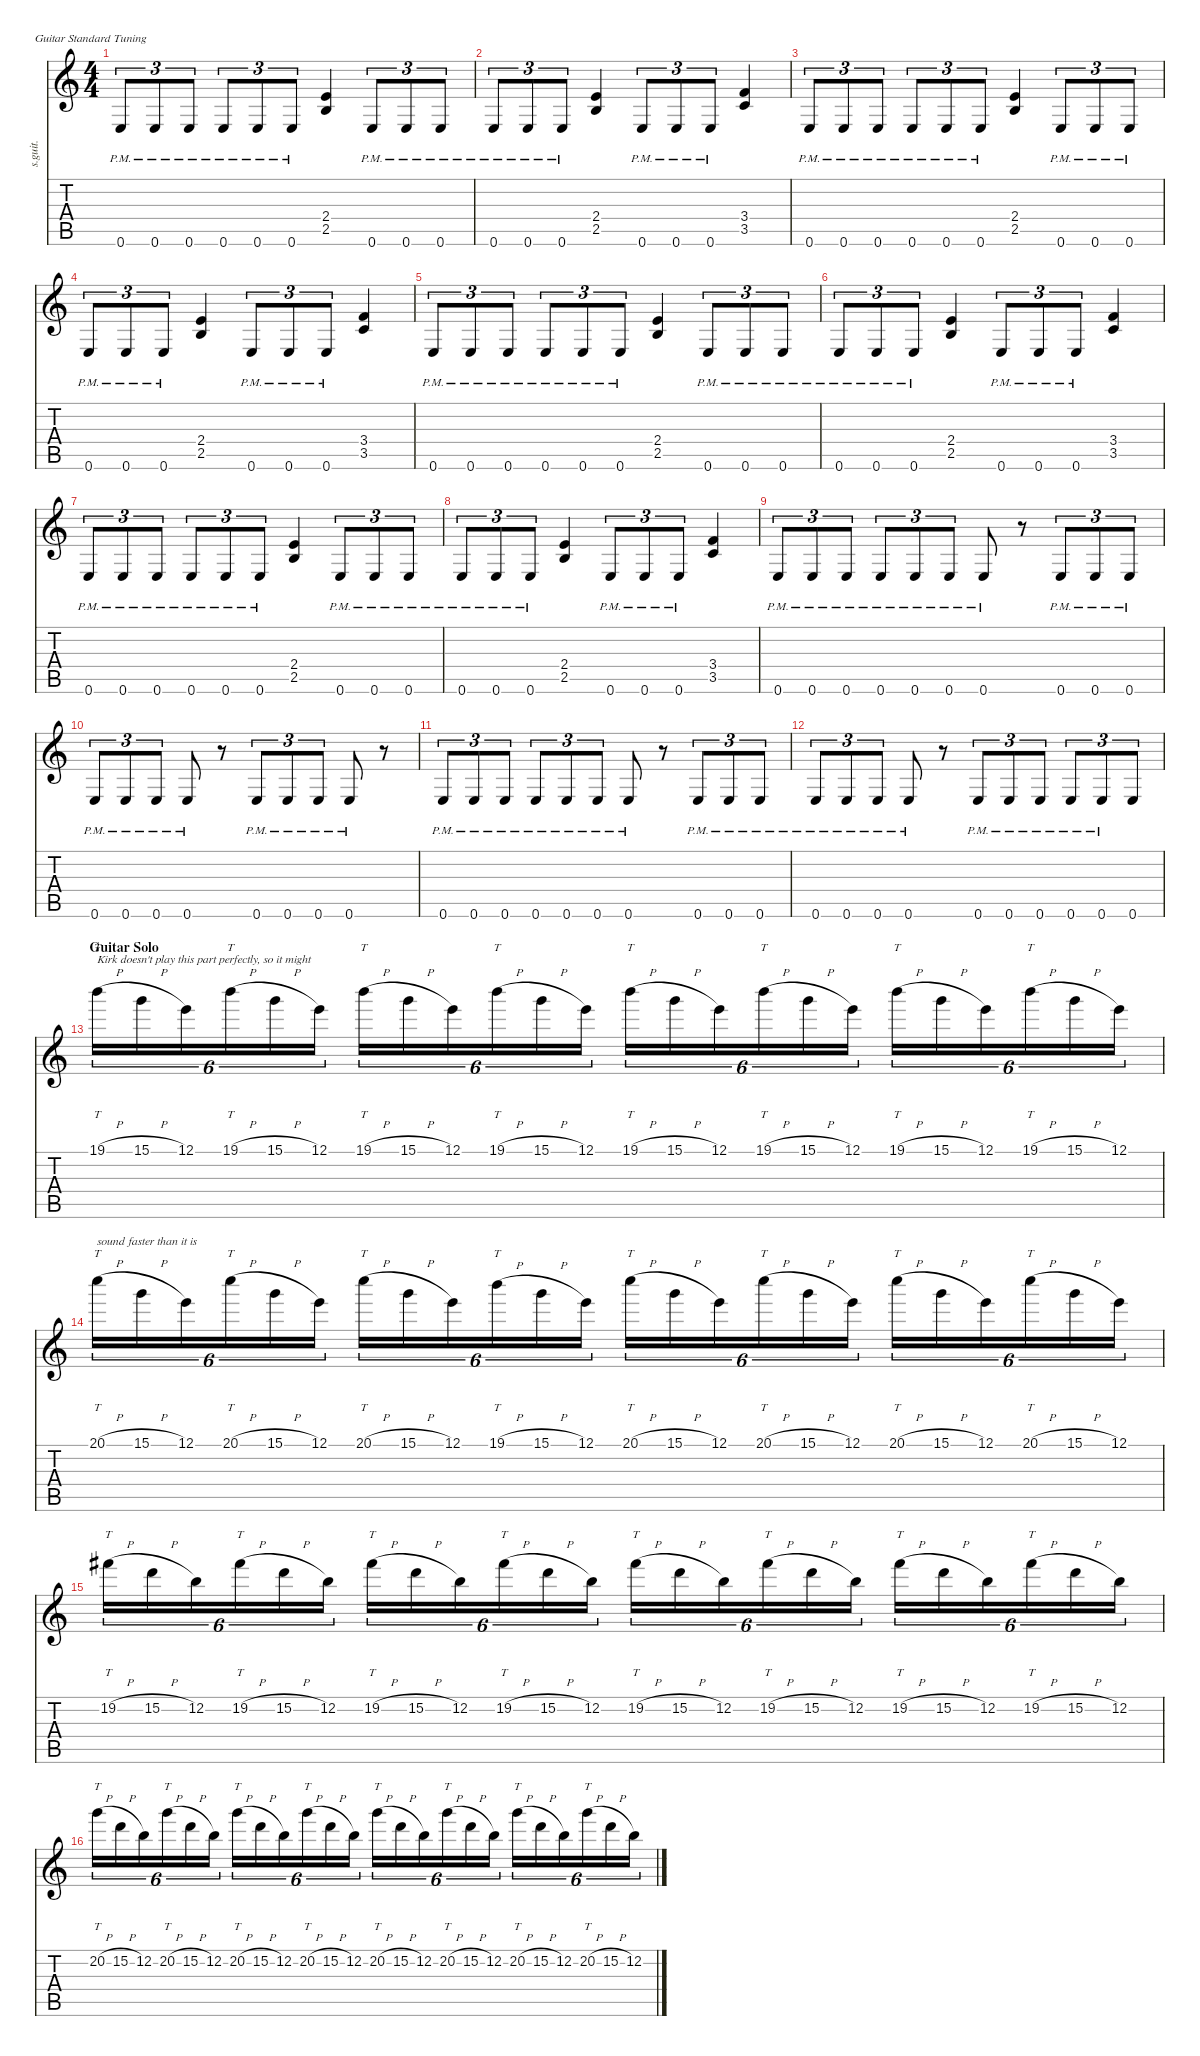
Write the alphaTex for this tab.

\defaultSystemsLayout 4
\hideDynamics
\bracketExtendMode nobrackets
\track ("Kirk Hammett - Lead Distortion" "s.guit.") {instrument distortionguitar}
\staff {score tabs}
\tuning (E4 B3 G3 D3 A2 E2)
\ts (4 4)
\tempo (220 hide)
\clef g2
\ks c
0.6{pm}.8{tu (3 2) lyrics (0 "") lyrics (1 "") lyrics (2 "") lyrics (3 "") lyrics (4 "") dy fff} 0.6{pm}.8{tu (3 2) lyrics (0 "") lyrics (1 "") lyrics (2 "") lyrics (3 "") lyrics (4 "") dy ff} 0.6{pm}.8{tu (3 2) lyrics (0 "") lyrics (1 "") lyrics (2 "") lyrics (3 "") lyrics (4 "")} 0.6{pm}.8{tu (3 2) lyrics (0 "") lyrics (1 "") lyrics (2 "") lyrics (3 "") lyrics (4 "") dy fff} 0.6{pm}.8{tu (3 2) lyrics (0 "") lyrics (1 "") lyrics (2 "") lyrics (3 "") lyrics (4 "") dy ff} 0.6{pm}.8{tu (3 2) lyrics (0 "") lyrics (1 "") lyrics (2 "") lyrics (3 "") lyrics (4 "") dy f} (2.4 2.5).4{lyrics (0 "") lyrics (1 "") lyrics (2 "") lyrics (3 "") lyrics (4 "") dy ff} 0.6{pm}.8{tu (3 2) lyrics (0 "") lyrics (1 "") lyrics (2 "") lyrics (3 "") lyrics (4 "") dy fff} 0.6{pm}.8{tu (3 2) lyrics (0 "") lyrics (1 "") lyrics (2 "") lyrics (3 "") lyrics (4 "") dy ff} 0.6{pm}.8{tu (3 2) lyrics (0 "") lyrics (1 "") lyrics (2 "") lyrics (3 "") lyrics (4 "") dy fff} |
0.6{pm}.8{tu (3 2) lyrics (0 "") lyrics (1 "") lyrics (2 "") lyrics (3 "") lyrics (4 "") dy ff} 0.6{pm}.8{tu (3 2) lyrics (0 "") lyrics (1 "") lyrics (2 "") lyrics (3 "") lyrics (4 "")} 0.6{pm}.8{tu (3 2) lyrics (0 "") lyrics (1 "") lyrics (2 "") lyrics (3 "") lyrics (4 "") dy f} (2.4 2.5).4{lyrics (0 "") lyrics (1 "") lyrics (2 "") lyrics (3 "") lyrics (4 "") dy ff} 0.6{pm}.8{tu (3 2) lyrics (0 "") lyrics (1 "") lyrics (2 "") lyrics (3 "") lyrics (4 "") dy fff} 0.6{pm}.8{tu (3 2) lyrics (0 "") lyrics (1 "") lyrics (2 "") lyrics (3 "") lyrics (4 "") dy ff} 0.6{pm}.8{tu (3 2) lyrics (0 "") lyrics (1 "") lyrics (2 "") lyrics (3 "") lyrics (4 "")} (3.4 3.5).4{lyrics (0 "") lyrics (1 "") lyrics (2 "") lyrics (3 "") lyrics (4 "")} |
0.6{pm}.8{tu (3 2) lyrics (0 "") lyrics (1 "") lyrics (2 "") lyrics (3 "") lyrics (4 "") dy fff} 0.6{pm}.8{tu (3 2) lyrics (0 "") lyrics (1 "") lyrics (2 "") lyrics (3 "") lyrics (4 "") dy ff} 0.6{pm}.8{tu (3 2) lyrics (0 "") lyrics (1 "") lyrics (2 "") lyrics (3 "") lyrics (4 "")} 0.6{pm}.8{tu (3 2) lyrics (0 "") lyrics (1 "") lyrics (2 "") lyrics (3 "") lyrics (4 "") dy fff} 0.6{pm}.8{tu (3 2) lyrics (0 "") lyrics (1 "") lyrics (2 "") lyrics (3 "") lyrics (4 "") dy ff} 0.6{pm}.8{tu (3 2) lyrics (0 "") lyrics (1 "") lyrics (2 "") lyrics (3 "") lyrics (4 "") dy f} (2.4 2.5).4{lyrics (0 "") lyrics (1 "") lyrics (2 "") lyrics (3 "") lyrics (4 "") dy ff} 0.6{pm}.8{tu (3 2) lyrics (0 "") lyrics (1 "") lyrics (2 "") lyrics (3 "") lyrics (4 "") dy fff} 0.6{pm}.8{tu (3 2) lyrics (0 "") lyrics (1 "") lyrics (2 "") lyrics (3 "") lyrics (4 "") dy ff} 0.6{pm}.8{tu (3 2) lyrics (0 "") lyrics (1 "") lyrics (2 "") lyrics (3 "") lyrics (4 "") dy fff} |
0.6{pm}.8{tu (3 2) lyrics (0 "") lyrics (1 "") lyrics (2 "") lyrics (3 "") lyrics (4 "") dy ff} 0.6{pm}.8{tu (3 2) lyrics (0 "") lyrics (1 "") lyrics (2 "") lyrics (3 "") lyrics (4 "")} 0.6{pm}.8{tu (3 2) lyrics (0 "") lyrics (1 "") lyrics (2 "") lyrics (3 "") lyrics (4 "") dy f} (2.4 2.5).4{lyrics (0 "") lyrics (1 "") lyrics (2 "") lyrics (3 "") lyrics (4 "") dy ff} 0.6{pm}.8{tu (3 2) lyrics (0 "") lyrics (1 "") lyrics (2 "") lyrics (3 "") lyrics (4 "") dy fff} 0.6{pm}.8{tu (3 2) lyrics (0 "") lyrics (1 "") lyrics (2 "") lyrics (3 "") lyrics (4 "") dy ff} 0.6{pm}.8{tu (3 2) lyrics (0 "") lyrics (1 "") lyrics (2 "") lyrics (3 "") lyrics (4 "")} (3.4 3.5).4{lyrics (0 "") lyrics (1 "") lyrics (2 "") lyrics (3 "") lyrics (4 "")} |
0.6{pm}.8{tu (3 2) lyrics (0 "") lyrics (1 "") lyrics (2 "") lyrics (3 "") lyrics (4 "") dy fff} 0.6{pm}.8{tu (3 2) lyrics (0 "") lyrics (1 "") lyrics (2 "") lyrics (3 "") lyrics (4 "") dy ff} 0.6{pm}.8{tu (3 2) lyrics (0 "") lyrics (1 "") lyrics (2 "") lyrics (3 "") lyrics (4 "")} 0.6{pm}.8{tu (3 2) lyrics (0 "") lyrics (1 "") lyrics (2 "") lyrics (3 "") lyrics (4 "") dy fff} 0.6{pm}.8{tu (3 2) lyrics (0 "") lyrics (1 "") lyrics (2 "") lyrics (3 "") lyrics (4 "") dy ff} 0.6{pm}.8{tu (3 2) lyrics (0 "") lyrics (1 "") lyrics (2 "") lyrics (3 "") lyrics (4 "") dy f} (2.4 2.5).4{lyrics (0 "") lyrics (1 "") lyrics (2 "") lyrics (3 "") lyrics (4 "") dy ff} 0.6{pm}.8{tu (3 2) lyrics (0 "") lyrics (1 "") lyrics (2 "") lyrics (3 "") lyrics (4 "") dy fff} 0.6{pm}.8{tu (3 2) lyrics (0 "") lyrics (1 "") lyrics (2 "") lyrics (3 "") lyrics (4 "") dy ff} 0.6{pm}.8{tu (3 2) lyrics (0 "") lyrics (1 "") lyrics (2 "") lyrics (3 "") lyrics (4 "") dy fff} |
0.6{pm}.8{tu (3 2) lyrics (0 "") lyrics (1 "") lyrics (2 "") lyrics (3 "") lyrics (4 "") dy ff} 0.6{pm}.8{tu (3 2) lyrics (0 "") lyrics (1 "") lyrics (2 "") lyrics (3 "") lyrics (4 "")} 0.6{pm}.8{tu (3 2) lyrics (0 "") lyrics (1 "") lyrics (2 "") lyrics (3 "") lyrics (4 "") dy f} (2.4 2.5).4{lyrics (0 "") lyrics (1 "") lyrics (2 "") lyrics (3 "") lyrics (4 "") dy ff} 0.6{pm}.8{tu (3 2) lyrics (0 "") lyrics (1 "") lyrics (2 "") lyrics (3 "") lyrics (4 "") dy fff} 0.6{pm}.8{tu (3 2) lyrics (0 "") lyrics (1 "") lyrics (2 "") lyrics (3 "") lyrics (4 "") dy ff} 0.6{pm}.8{tu (3 2) lyrics (0 "") lyrics (1 "") lyrics (2 "") lyrics (3 "") lyrics (4 "")} (3.4 3.5).4{lyrics (0 "") lyrics (1 "") lyrics (2 "") lyrics (3 "") lyrics (4 "")} |
0.6{pm}.8{tu (3 2) lyrics (0 "") lyrics (1 "") lyrics (2 "") lyrics (3 "") lyrics (4 "") dy fff} 0.6{pm}.8{tu (3 2) lyrics (0 "") lyrics (1 "") lyrics (2 "") lyrics (3 "") lyrics (4 "") dy ff} 0.6{pm}.8{tu (3 2) lyrics (0 "") lyrics (1 "") lyrics (2 "") lyrics (3 "") lyrics (4 "")} 0.6{pm}.8{tu (3 2) lyrics (0 "") lyrics (1 "") lyrics (2 "") lyrics (3 "") lyrics (4 "") dy fff} 0.6{pm}.8{tu (3 2) lyrics (0 "") lyrics (1 "") lyrics (2 "") lyrics (3 "") lyrics (4 "") dy ff} 0.6{pm}.8{tu (3 2) lyrics (0 "") lyrics (1 "") lyrics (2 "") lyrics (3 "") lyrics (4 "") dy f} (2.4 2.5).4{lyrics (0 "") lyrics (1 "") lyrics (2 "") lyrics (3 "") lyrics (4 "") dy ff} 0.6{pm}.8{tu (3 2) lyrics (0 "") lyrics (1 "") lyrics (2 "") lyrics (3 "") lyrics (4 "") dy fff} 0.6{pm}.8{tu (3 2) lyrics (0 "") lyrics (1 "") lyrics (2 "") lyrics (3 "") lyrics (4 "") dy ff} 0.6{pm}.8{tu (3 2) lyrics (0 "") lyrics (1 "") lyrics (2 "") lyrics (3 "") lyrics (4 "") dy fff} |
0.6{pm}.8{tu (3 2) lyrics (0 "") lyrics (1 "") lyrics (2 "") lyrics (3 "") lyrics (4 "") dy ff} 0.6{pm}.8{tu (3 2) lyrics (0 "") lyrics (1 "") lyrics (2 "") lyrics (3 "") lyrics (4 "")} 0.6{pm}.8{tu (3 2) lyrics (0 "") lyrics (1 "") lyrics (2 "") lyrics (3 "") lyrics (4 "") dy f} (2.4 2.5).4{lyrics (0 "") lyrics (1 "") lyrics (2 "") lyrics (3 "") lyrics (4 "") dy ff} 0.6{pm}.8{tu (3 2) lyrics (0 "") lyrics (1 "") lyrics (2 "") lyrics (3 "") lyrics (4 "") dy fff} 0.6{pm}.8{tu (3 2) lyrics (0 "") lyrics (1 "") lyrics (2 "") lyrics (3 "") lyrics (4 "") dy ff} 0.6{pm}.8{tu (3 2) lyrics (0 "") lyrics (1 "") lyrics (2 "") lyrics (3 "") lyrics (4 "")} (3.4 3.5).4{lyrics (0 "") lyrics (1 "") lyrics (2 "") lyrics (3 "") lyrics (4 "")} |
0.6{pm}.8{tu (3 2) lyrics (0 "") lyrics (1 "") lyrics (2 "") lyrics (3 "") lyrics (4 "") dy fff} 0.6{pm}.8{tu (3 2) lyrics (0 "") lyrics (1 "") lyrics (2 "") lyrics (3 "") lyrics (4 "") dy ff} 0.6{pm}.8{tu (3 2) lyrics (0 "") lyrics (1 "") lyrics (2 "") lyrics (3 "") lyrics (4 "")} 0.6{pm}.8{tu (3 2) lyrics (0 "") lyrics (1 "") lyrics (2 "") lyrics (3 "") lyrics (4 "") dy fff} 0.6{pm}.8{tu (3 2) lyrics (0 "") lyrics (1 "") lyrics (2 "") lyrics (3 "") lyrics (4 "") dy ff} 0.6{pm}.8{tu (3 2) lyrics (0 "") lyrics (1 "") lyrics (2 "") lyrics (3 "") lyrics (4 "") dy f} 0.6{pm}.8{lyrics (0 "") lyrics (1 "") lyrics (2 "") lyrics (3 "") lyrics (4 "") dy fff} r.8 0.6{pm}.8{tu (3 2) lyrics (0 "") lyrics (1 "") lyrics (2 "") lyrics (3 "") lyrics (4 "")} 0.6{pm}.8{tu (3 2) lyrics (0 "") lyrics (1 "") lyrics (2 "") lyrics (3 "") lyrics (4 "") dy ff} 0.6{pm}.8{tu (3 2) lyrics (0 "") lyrics (1 "") lyrics (2 "") lyrics (3 "") lyrics (4 "") dy f} |
0.6{pm}.8{tu (3 2) lyrics (0 "") lyrics (1 "") lyrics (2 "") lyrics (3 "") lyrics (4 "") dy ff} 0.6{pm}.8{tu (3 2) lyrics (0 "") lyrics (1 "") lyrics (2 "") lyrics (3 "") lyrics (4 "")} 0.6{pm}.8{tu (3 2) lyrics (0 "") lyrics (1 "") lyrics (2 "") lyrics (3 "") lyrics (4 "") dy f} 0.6{pm}.8{lyrics (0 "") lyrics (1 "") lyrics (2 "") lyrics (3 "") lyrics (4 "") dy fff} r.8 0.6{pm}.8{tu (3 2) lyrics (0 "") lyrics (1 "") lyrics (2 "") lyrics (3 "") lyrics (4 "") dy ff} 0.6{pm}.8{tu (3 2) lyrics (0 "") lyrics (1 "") lyrics (2 "") lyrics (3 "") lyrics (4 "")} 0.6{pm}.8{tu (3 2) lyrics (0 "") lyrics (1 "") lyrics (2 "") lyrics (3 "") lyrics (4 "") dy f} 0.6{pm}.8{lyrics (0 "") lyrics (1 "") lyrics (2 "") lyrics (3 "") lyrics (4 "") dy fff} r.8 |
0.6{pm}.8{tu (3 2) lyrics (0 "") lyrics (1 "") lyrics (2 "") lyrics (3 "") lyrics (4 "")} 0.6{pm}.8{tu (3 2) lyrics (0 "") lyrics (1 "") lyrics (2 "") lyrics (3 "") lyrics (4 "") dy ff} 0.6{pm}.8{tu (3 2) lyrics (0 "") lyrics (1 "") lyrics (2 "") lyrics (3 "") lyrics (4 "")} 0.6{pm}.8{tu (3 2) lyrics (0 "") lyrics (1 "") lyrics (2 "") lyrics (3 "") lyrics (4 "") dy fff} 0.6{pm}.8{tu (3 2) lyrics (0 "") lyrics (1 "") lyrics (2 "") lyrics (3 "") lyrics (4 "") dy ff} 0.6{pm}.8{tu (3 2) lyrics (0 "") lyrics (1 "") lyrics (2 "") lyrics (3 "") lyrics (4 "") dy f} 0.6{pm}.8{lyrics (0 "") lyrics (1 "") lyrics (2 "") lyrics (3 "") lyrics (4 "") dy fff} r.8 0.6{pm}.8{tu (3 2) lyrics (0 "") lyrics (1 "") lyrics (2 "") lyrics (3 "") lyrics (4 "")} 0.6{pm}.8{tu (3 2) lyrics (0 "") lyrics (1 "") lyrics (2 "") lyrics (3 "") lyrics (4 "") dy ff} 0.6{pm}.8{tu (3 2) lyrics (0 "") lyrics (1 "") lyrics (2 "") lyrics (3 "") lyrics (4 "") dy f} |
0.6{pm}.8{tu (3 2) lyrics (0 "") lyrics (1 "") lyrics (2 "") lyrics (3 "") lyrics (4 "") dy ff} 0.6{pm}.8{tu (3 2) lyrics (0 "") lyrics (1 "") lyrics (2 "") lyrics (3 "") lyrics (4 "")} 0.6{pm}.8{tu (3 2) lyrics (0 "") lyrics (1 "") lyrics (2 "") lyrics (3 "") lyrics (4 "") dy f} 0.6{pm}.8{lyrics (0 "") lyrics (1 "") lyrics (2 "") lyrics (3 "") lyrics (4 "") dy fff} r.8 0.6{pm}.8{tu (3 2) lyrics (0 "") lyrics (1 "") lyrics (2 "") lyrics (3 "") lyrics (4 "") dy ff} 0.6{pm}.8{tu (3 2) lyrics (0 "") lyrics (1 "") lyrics (2 "") lyrics (3 "") lyrics (4 "")} 0.6{pm}.8{tu (3 2) lyrics (0 "") lyrics (1 "") lyrics (2 "") lyrics (3 "") lyrics (4 "") dy f} 0.6{pm}.8{tu (3 2) lyrics (0 "") lyrics (1 "") lyrics (2 "") lyrics (3 "") lyrics (4 "") dy fff} 0.6{pm}.8{tu (3 2) lyrics (0 "") lyrics (1 "") lyrics (2 "") lyrics (3 "") lyrics (4 "") dy ff} 0.6.8{tu (3 2) lyrics (0 "") lyrics (1 "") lyrics (2 "") lyrics (3 "") lyrics (4 "") dy f} |
\section ("" "Guitar Solo")
19.1{h}.16{tt tu (6 4) txt "Kirk doesn't play this part perfectly, so it might" lyrics (0 "") lyrics (1 "") lyrics (2 "") lyrics (3 "") lyrics (4 "") dy ff} 15.1{h}.16{tu (6 4) lyrics (0 "") lyrics (1 "") lyrics (2 "") lyrics (3 "") lyrics (4 "")} 12.1.16{tu (6 4) lyrics (0 "") lyrics (1 "") lyrics (2 "") lyrics (3 "") lyrics (4 "")} 19.1{h}.16{tt tu (6 4) lyrics (0 "") lyrics (1 "") lyrics (2 "") lyrics (3 "") lyrics (4 "")} 15.1{h}.16{tu (6 4) lyrics (0 "") lyrics (1 "") lyrics (2 "") lyrics (3 "") lyrics (4 "")} 12.1.16{tu (6 4) lyrics (0 "") lyrics (1 "") lyrics (2 "") lyrics (3 "") lyrics (4 "")} 19.1{h}.16{tt tu (6 4) lyrics (0 "") lyrics (1 "") lyrics (2 "") lyrics (3 "") lyrics (4 "")} 15.1{h}.16{tu (6 4) lyrics (0 "") lyrics (1 "") lyrics (2 "") lyrics (3 "") lyrics (4 "")} 12.1.16{tu (6 4) lyrics (0 "") lyrics (1 "") lyrics (2 "") lyrics (3 "") lyrics (4 "")} 19.1{h}.16{tt tu (6 4) lyrics (0 "") lyrics (1 "") lyrics (2 "") lyrics (3 "") lyrics (4 "")} 15.1{h}.16{tu (6 4) lyrics (0 "") lyrics (1 "") lyrics (2 "") lyrics (3 "") lyrics (4 "")} 12.1.16{tu (6 4) lyrics (0 "") lyrics (1 "") lyrics (2 "") lyrics (3 "") lyrics (4 "")} 19.1{h}.16{tt tu (6 4) lyrics (0 "") lyrics (1 "") lyrics (2 "") lyrics (3 "") lyrics (4 "")} 15.1{h}.16{tu (6 4) lyrics (0 "") lyrics (1 "") lyrics (2 "") lyrics (3 "") lyrics (4 "")} 12.1.16{tu (6 4) lyrics (0 "") lyrics (1 "") lyrics (2 "") lyrics (3 "") lyrics (4 "")} 19.1{h}.16{tt tu (6 4) lyrics (0 "") lyrics (1 "") lyrics (2 "") lyrics (3 "") lyrics (4 "")} 15.1{h}.16{tu (6 4) lyrics (0 "") lyrics (1 "") lyrics (2 "") lyrics (3 "") lyrics (4 "")} 12.1.16{tu (6 4) lyrics (0 "") lyrics (1 "") lyrics (2 "") lyrics (3 "") lyrics (4 "")} 19.1{h}.16{tt tu (6 4) lyrics (0 "") lyrics (1 "") lyrics (2 "") lyrics (3 "") lyrics (4 "")} 15.1{h}.16{tu (6 4) lyrics (0 "") lyrics (1 "") lyrics (2 "") lyrics (3 "") lyrics (4 "")} 12.1.16{tu (6 4) lyrics (0 "") lyrics (1 "") lyrics (2 "") lyrics (3 "") lyrics (4 "")} 19.1{h}.16{tt tu (6 4) lyrics (0 "") lyrics (1 "") lyrics (2 "") lyrics (3 "") lyrics (4 "")} 15.1{h}.16{tu (6 4) lyrics (0 "") lyrics (1 "") lyrics (2 "") lyrics (3 "") lyrics (4 "")} 12.1.16{tu (6 4) lyrics (0 "") lyrics (1 "") lyrics (2 "") lyrics (3 "") lyrics (4 "")} |
20.1{h}.16{tt tu (6 4) txt "sound faster than it is" lyrics (0 "") lyrics (1 "") lyrics (2 "") lyrics (3 "") lyrics (4 "")} 15.1{h}.16{tu (6 4) lyrics (0 "") lyrics (1 "") lyrics (2 "") lyrics (3 "") lyrics (4 "")} 12.1.16{tu (6 4) lyrics (0 "") lyrics (1 "") lyrics (2 "") lyrics (3 "") lyrics (4 "")} 20.1{h}.16{tt tu (6 4) lyrics (0 "") lyrics (1 "") lyrics (2 "") lyrics (3 "") lyrics (4 "")} 15.1{h}.16{tu (6 4) lyrics (0 "") lyrics (1 "") lyrics (2 "") lyrics (3 "") lyrics (4 "")} 12.1.16{tu (6 4) lyrics (0 "") lyrics (1 "") lyrics (2 "") lyrics (3 "") lyrics (4 "")} 20.1{h}.16{tt tu (6 4) lyrics (0 "") lyrics (1 "") lyrics (2 "") lyrics (3 "") lyrics (4 "")} 15.1{h}.16{tu (6 4) lyrics (0 "") lyrics (1 "") lyrics (2 "") lyrics (3 "") lyrics (4 "")} 12.1.16{tu (6 4) lyrics (0 "") lyrics (1 "") lyrics (2 "") lyrics (3 "") lyrics (4 "")} 19.1{h}.16{tt tu (6 4) lyrics (0 "") lyrics (1 "") lyrics (2 "") lyrics (3 "") lyrics (4 "")} 15.1{h}.16{tu (6 4) lyrics (0 "") lyrics (1 "") lyrics (2 "") lyrics (3 "") lyrics (4 "")} 12.1.16{tu (6 4) lyrics (0 "") lyrics (1 "") lyrics (2 "") lyrics (3 "") lyrics (4 "")} 20.1{h}.16{tt tu (6 4) lyrics (0 "") lyrics (1 "") lyrics (2 "") lyrics (3 "") lyrics (4 "")} 15.1{h}.16{tu (6 4) lyrics (0 "") lyrics (1 "") lyrics (2 "") lyrics (3 "") lyrics (4 "")} 12.1.16{tu (6 4) lyrics (0 "") lyrics (1 "") lyrics (2 "") lyrics (3 "") lyrics (4 "")} 20.1{h}.16{tt tu (6 4) lyrics (0 "") lyrics (1 "") lyrics (2 "") lyrics (3 "") lyrics (4 "")} 15.1{h}.16{tu (6 4) lyrics (0 "") lyrics (1 "") lyrics (2 "") lyrics (3 "") lyrics (4 "")} 12.1.16{tu (6 4) lyrics (0 "") lyrics (1 "") lyrics (2 "") lyrics (3 "") lyrics (4 "")} 20.1{h}.16{tt tu (6 4) lyrics (0 "") lyrics (1 "") lyrics (2 "") lyrics (3 "") lyrics (4 "")} 15.1{h}.16{tu (6 4) lyrics (0 "") lyrics (1 "") lyrics (2 "") lyrics (3 "") lyrics (4 "")} 12.1.16{tu (6 4) lyrics (0 "") lyrics (1 "") lyrics (2 "") lyrics (3 "") lyrics (4 "")} 20.1{h}.16{tt tu (6 4) lyrics (0 "") lyrics (1 "") lyrics (2 "") lyrics (3 "") lyrics (4 "")} 15.1{h}.16{tu (6 4) lyrics (0 "") lyrics (1 "") lyrics (2 "") lyrics (3 "") lyrics (4 "")} 12.1.16{tu (6 4) lyrics (0 "") lyrics (1 "") lyrics (2 "") lyrics (3 "") lyrics (4 "")} |
19.2{h acc #}.16{tt tu (6 4) lyrics (0 "") lyrics (1 "") lyrics (2 "") lyrics (3 "") lyrics (4 "")} 15.2{h}.16{tu (6 4) lyrics (0 "") lyrics (1 "") lyrics (2 "") lyrics (3 "") lyrics (4 "")} 12.2.16{tu (6 4) lyrics (0 "") lyrics (1 "") lyrics (2 "") lyrics (3 "") lyrics (4 "")} 19.2{h acc #}.16{tt tu (6 4) lyrics (0 "") lyrics (1 "") lyrics (2 "") lyrics (3 "") lyrics (4 "")} 15.2{h}.16{tu (6 4) lyrics (0 "") lyrics (1 "") lyrics (2 "") lyrics (3 "") lyrics (4 "")} 12.2.16{tu (6 4) lyrics (0 "") lyrics (1 "") lyrics (2 "") lyrics (3 "") lyrics (4 "")} 19.2{h acc #}.16{tt tu (6 4) lyrics (0 "") lyrics (1 "") lyrics (2 "") lyrics (3 "") lyrics (4 "")} 15.2{h}.16{tu (6 4) lyrics (0 "") lyrics (1 "") lyrics (2 "") lyrics (3 "") lyrics (4 "")} 12.2.16{tu (6 4) lyrics (0 "") lyrics (1 "") lyrics (2 "") lyrics (3 "") lyrics (4 "")} 19.2{h acc #}.16{tt tu (6 4) lyrics (0 "") lyrics (1 "") lyrics (2 "") lyrics (3 "") lyrics (4 "")} 15.2{h}.16{tu (6 4) lyrics (0 "") lyrics (1 "") lyrics (2 "") lyrics (3 "") lyrics (4 "")} 12.2.16{tu (6 4) lyrics (0 "") lyrics (1 "") lyrics (2 "") lyrics (3 "") lyrics (4 "")} 19.2{h acc #}.16{tt tu (6 4) lyrics (0 "") lyrics (1 "") lyrics (2 "") lyrics (3 "") lyrics (4 "")} 15.2{h}.16{tu (6 4) lyrics (0 "") lyrics (1 "") lyrics (2 "") lyrics (3 "") lyrics (4 "")} 12.2.16{tu (6 4) lyrics (0 "") lyrics (1 "") lyrics (2 "") lyrics (3 "") lyrics (4 "")} 19.2{h acc #}.16{tt tu (6 4) lyrics (0 "") lyrics (1 "") lyrics (2 "") lyrics (3 "") lyrics (4 "")} 15.2{h}.16{tu (6 4) lyrics (0 "") lyrics (1 "") lyrics (2 "") lyrics (3 "") lyrics (4 "")} 12.2.16{tu (6 4) lyrics (0 "") lyrics (1 "") lyrics (2 "") lyrics (3 "") lyrics (4 "")} 19.2{h acc #}.16{tt tu (6 4) lyrics (0 "") lyrics (1 "") lyrics (2 "") lyrics (3 "") lyrics (4 "")} 15.2{h}.16{tu (6 4) lyrics (0 "") lyrics (1 "") lyrics (2 "") lyrics (3 "") lyrics (4 "")} 12.2.16{tu (6 4) lyrics (0 "") lyrics (1 "") lyrics (2 "") lyrics (3 "") lyrics (4 "")} 19.2{h acc #}.16{tt tu (6 4) lyrics (0 "") lyrics (1 "") lyrics (2 "") lyrics (3 "") lyrics (4 "")} 15.2{h}.16{tu (6 4) lyrics (0 "") lyrics (1 "") lyrics (2 "") lyrics (3 "") lyrics (4 "")} 12.2.16{tu (6 4) lyrics (0 "") lyrics (1 "") lyrics (2 "") lyrics (3 "") lyrics (4 "")} |
20.2{h}.16{tt tu (6 4) lyrics (0 "") lyrics (1 "") lyrics (2 "") lyrics (3 "") lyrics (4 "")} 15.2{h}.16{tu (6 4) lyrics (0 "") lyrics (1 "") lyrics (2 "") lyrics (3 "") lyrics (4 "")} 12.2.16{tu (6 4) lyrics (0 "") lyrics (1 "") lyrics (2 "") lyrics (3 "") lyrics (4 "")} 20.2{h}.16{tt tu (6 4) lyrics (0 "") lyrics (1 "") lyrics (2 "") lyrics (3 "") lyrics (4 "")} 15.2{h}.16{tu (6 4) lyrics (0 "") lyrics (1 "") lyrics (2 "") lyrics (3 "") lyrics (4 "")} 12.2.16{tu (6 4) lyrics (0 "") lyrics (1 "") lyrics (2 "") lyrics (3 "") lyrics (4 "")} 20.2{h}.16{tt tu (6 4) lyrics (0 "") lyrics (1 "") lyrics (2 "") lyrics (3 "") lyrics (4 "")} 15.2{h}.16{tu (6 4) lyrics (0 "") lyrics (1 "") lyrics (2 "") lyrics (3 "") lyrics (4 "")} 12.2.16{tu (6 4) lyrics (0 "") lyrics (1 "") lyrics (2 "") lyrics (3 "") lyrics (4 "")} 20.2{h}.16{tt tu (6 4) lyrics (0 "") lyrics (1 "") lyrics (2 "") lyrics (3 "") lyrics (4 "")} 15.2{h}.16{tu (6 4) lyrics (0 "") lyrics (1 "") lyrics (2 "") lyrics (3 "") lyrics (4 "")} 12.2.16{tu (6 4) lyrics (0 "") lyrics (1 "") lyrics (2 "") lyrics (3 "") lyrics (4 "")} 20.2{h}.16{tt tu (6 4) lyrics (0 "") lyrics (1 "") lyrics (2 "") lyrics (3 "") lyrics (4 "")} 15.2{h}.16{tu (6 4) lyrics (0 "") lyrics (1 "") lyrics (2 "") lyrics (3 "") lyrics (4 "")} 12.2.16{tu (6 4) lyrics (0 "") lyrics (1 "") lyrics (2 "") lyrics (3 "") lyrics (4 "")} 20.2{h}.16{tt tu (6 4) lyrics (0 "") lyrics (1 "") lyrics (2 "") lyrics (3 "") lyrics (4 "")} 15.2{h}.16{tu (6 4) lyrics (0 "") lyrics (1 "") lyrics (2 "") lyrics (3 "") lyrics (4 "")} 12.2.16{tu (6 4) lyrics (0 "") lyrics (1 "") lyrics (2 "") lyrics (3 "") lyrics (4 "")} 20.2{h}.16{tt tu (6 4) lyrics (0 "") lyrics (1 "") lyrics (2 "") lyrics (3 "") lyrics (4 "")} 15.2{h}.16{tu (6 4) lyrics (0 "") lyrics (1 "") lyrics (2 "") lyrics (3 "") lyrics (4 "")} 12.2.16{tu (6 4) lyrics (0 "") lyrics (1 "") lyrics (2 "") lyrics (3 "") lyrics (4 "")} 20.2{h}.16{tt tu (6 4) lyrics (0 "") lyrics (1 "") lyrics (2 "") lyrics (3 "") lyrics (4 "")} 15.2{h}.16{tu (6 4) lyrics (0 "") lyrics (1 "") lyrics (2 "") lyrics (3 "") lyrics (4 "")} 12.2.16{tu (6 4) lyrics (0 "") lyrics (1 "") lyrics (2 "") lyrics (3 "") lyrics (4 "")}
